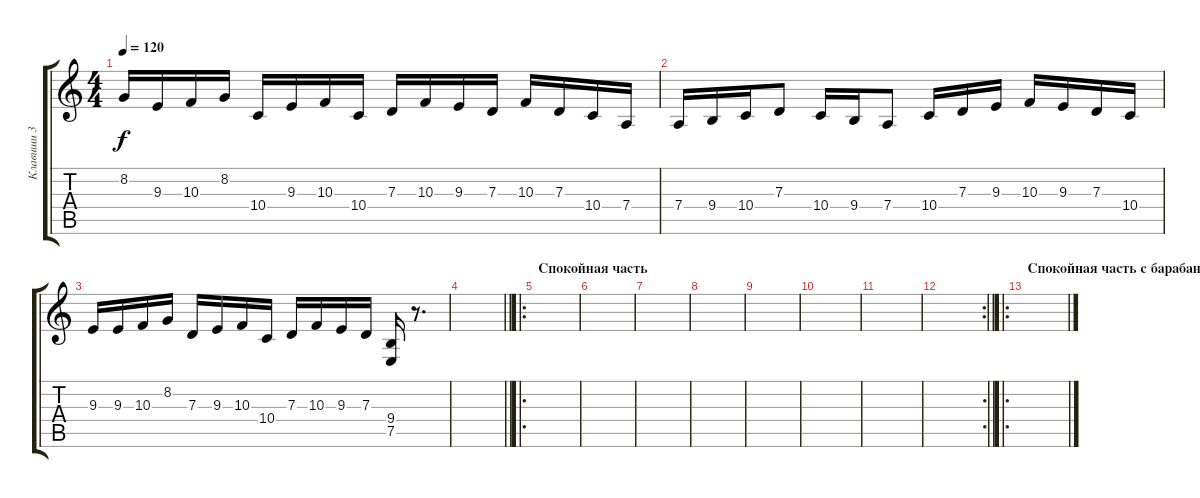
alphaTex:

\track ("Клавиши 3" "Клавиши 3") {instrument clavinet}
\staff {score tabs}
\tuning (E4 B3 G3 D3 A2 E2) {hide}
\ts (4 4)
\tempo 120
\clef g2
\ks c
8.2.16{dy f} 9.3.16 10.3.16 8.2.16 10.4.16 9.3.16 10.3.16 10.4.16 7.3.16 10.3.16 9.3.16 7.3.16 10.3.16 7.3.16 10.4.16 7.4.16 |
7.4.16 9.4.16 10.4.16 7.3.8 10.4.16 9.4.16 7.4.8 10.4.16 7.3.16 9.3.16 10.3.16 9.3.16 7.3.16 10.4.16 |
9.3.16 9.3.16 10.3.16 8.2.16 7.3.16 9.3.16 10.3.16 10.4.16 7.3.16 10.3.16 9.3.16 7.3.16 (9.4 7.5).16 r.8{d} |
\barLineRight lightlight
|
\ro
\section ("" "Спокойная часть")
|
|
|
|
|
|
|
\rc 2
\barLineRight lightlight
|
\ro
\section ("" "Спокойная часть с барабанами")
